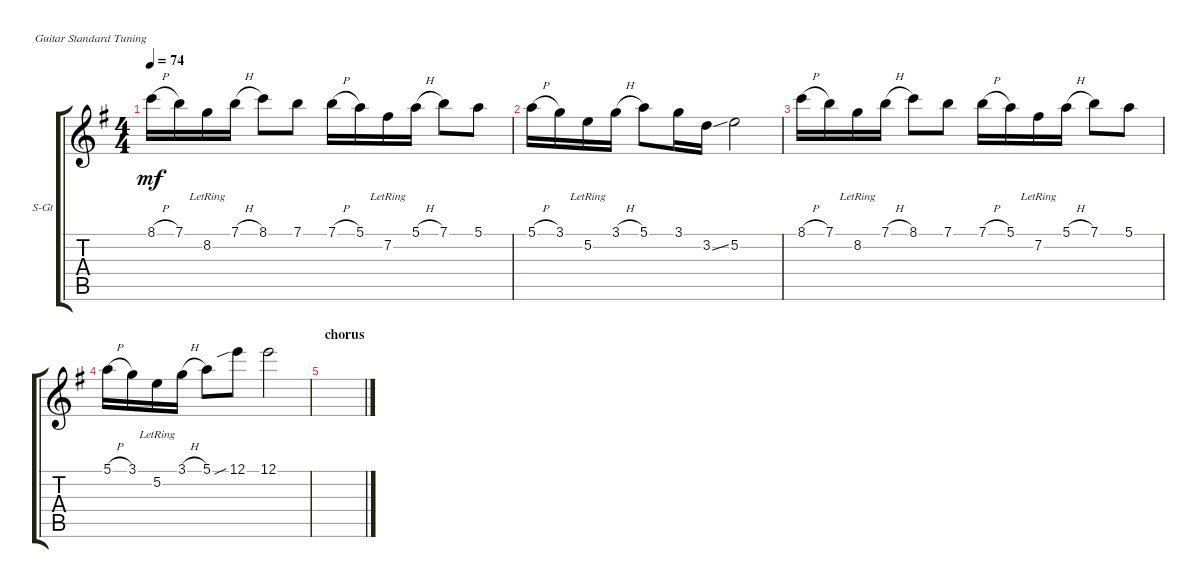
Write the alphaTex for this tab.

\defaultSystemsLayout 4
\bracketExtendMode groupsimilarinstruments
\firstSystemTrackNameOrientation horizontal
\otherSystemsTrackNameOrientation horizontal
\track ("Steel Guitar 2" "S-Gt") {instrument acousticguitarsteel}
\staff {score tabs}
\tuning (E4 B3 G3 D3 A2 E2)
\ts (4 4)
\tempo 74
\clef g2
\scale
0.333333
\ks g
8.1{h}.16{dy mf} 7.1.16 8.2{lr}.16 7.1{h}.16 8.1.8 7.1.8 7.1{h}.16 5.1.16 7.2{lr}.16 5.1{h}.16 7.1.8 5.1.8 |
\scale
0.333333 5.1{h}.16 3.1.16 5.2{lr}.16 3.1{h}.16 5.1.8 3.1.16 3.2{ss}.16 5.2.2 |
\scale
0.333333 8.1{h}.16 7.1.16 8.2{lr}.16 7.1{h}.16 8.1.8 7.1.8 7.1{h}.16 5.1.16 7.2{lr}.16 5.1{h}.16 7.1.8 5.1.8 |
\scale
0.333333 5.1{h}.16 3.1.16 5.2{lr}.16 3.1{h}.16 5.1.8 12.1{sib}.8 12.1.2 |
\section ("" "chorus")
\scale
0.333333 |
\scale
0.333333 |
\scale
0.333333 |
\scale
0.333333 |
\scale
0.333333 |
\scale
0.333333 |
\scale
0.333333 |
\scale
0.333333 |
\scale
0.333333 |
\scale
0.333333 |
\scale
0.333333 |
\scale
0.333333
